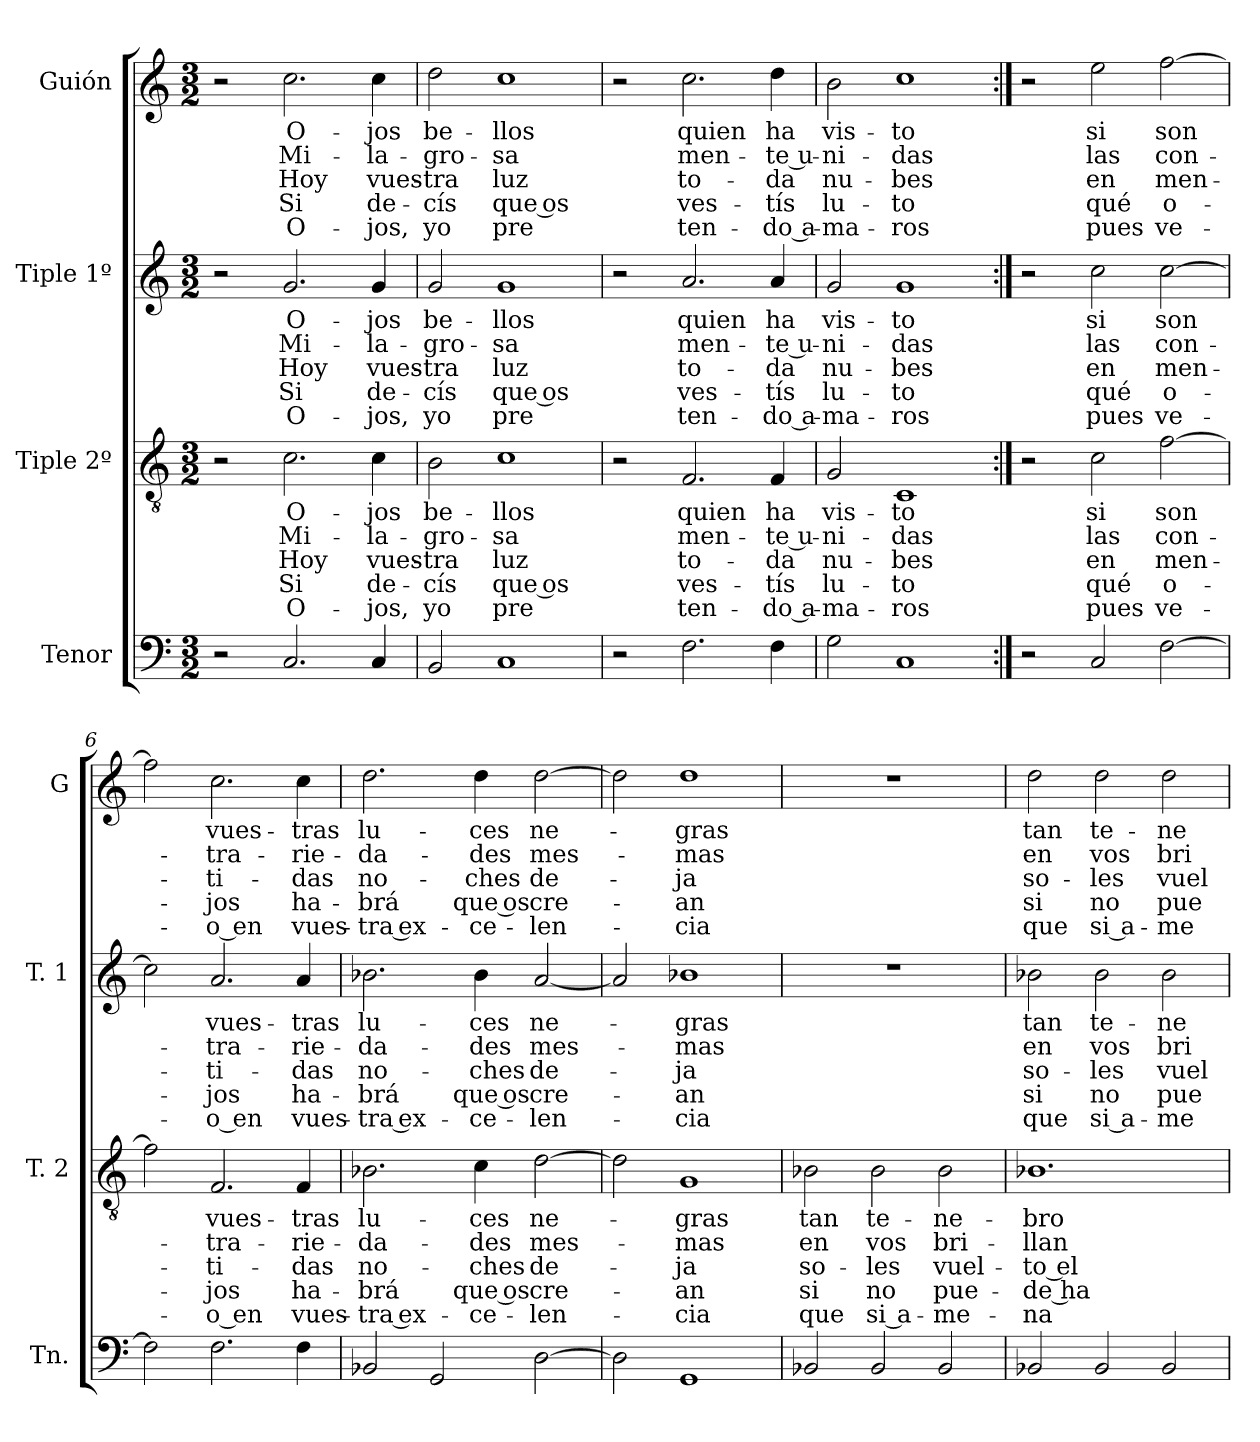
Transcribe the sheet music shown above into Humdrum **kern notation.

**kern	**kern	**text	**text	**text	**text	**text	**kern	**text	**text	**text	**text	**text	**kern	**text	**text	**text	**text	**text
*part4	*part3	*part3	*part3	*part3	*part3	*part3	*part2	*part2	*part2	*part2	*part2	*part2	*part1	*part1	*part1	*part1	*part1	*part1
*staff4	*staff3	*staff3	*staff3	*staff3	*staff3	*staff3	*staff2	*staff2	*staff2	*staff2	*staff2	*staff2	*staff1	*staff1	*staff1	*staff1	*staff1	*staff1
*I"Tenor	*I"Tiple 2º	*	*	*	*	*	*I"Tiple 1º	*	*	*	*	*	*I"Guión	*	*	*	*	*
*I'Tn.	*I'T. 2	*	*	*	*	*	*I'T. 1	*	*	*	*	*	*I'G	*	*	*	*	*
*clefF4	*clefGv2	*	*	*	*	*	*clefG2	*	*	*	*	*	*clefG2	*	*	*	*	*
*M3/2	*M3/2	*	*	*	*	*	*M3/2	*	*	*	*	*	*M3/2	*	*	*	*	*
=1	=1	=1	=1	=1	=1	=1	=1	=1	=1	=1	=1	=1	=1	=1	=1	=1	=1	=1
2r	2r	.	.	.	.	.	2r	.	.	.	.	.	2r	.	.	.	.	.
2.C	2.c	O-	Mi-	Hoy	Si	O-	2.g	O-	Mi-	Hoy	Si	O-	2.cc	O-	Mi-	Hoy	Si	O-
4C	4c	-jos	-la-	vues-	de-	-jos,	4g	-jos	-la-	vues-	de-	-jos,	4cc	-jos	-la-	vues-	de-	-jos,
=2	=2	=2	=2	=2	=2	=2	=2	=2	=2	=2	=2	=2	=2	=2	=2	=2	=2	=2
2BB	2B	be-	-gro-	-tra	-cís	yo	2g	be-	-gro-	-tra	-cís	yo	2dd	be-	-gro-	-tra	-cís	yo
1C	1c	-llos	-sa	luz	que os	pre	1g	-llos	-sa	luz	que os	pre	1cc	-llos	-sa	luz	que os	pre
=3	=3	=3	=3	=3	=3	=3	=3	=3	=3	=3	=3	=3	=3	=3	=3	=3	=3	=3
2r	2r	.	.	.	.	.	2r	.	.	.	.	.	2r	.	.	.	.	.
2.F	2.F	quien	men-	to-	ves-	ten-	2.a	quien	men-	to-	ves-	ten-	2.cc	quien	men-	to-	ves-	ten-
4F	4F	ha	te u-	-da	-tís	do a-	4a	ha	te u-	-da	-tís	do a-	4dd	ha	te u-	-da	-tís	do a-
=4	=4	=4	=4	=4	=4	=4	=4	=4	=4	=4	=4	=4	=4	=4	=4	=4	=4	=4
2G	2G	vis-	-ni-	nu-	lu-	-ma-	2g	vis-	-ni-	nu-	lu-	-ma-	2b	vis-	-ni-	nu-	lu-	-ma-
1C	1C	-to	-das	-bes	-to	-ros	1g	-to	-das	-bes	-to	-ros	1cc	-to	-das	-bes	-to	-ros
=5:|!	=5:|!	=5:|!	=5:|!	=5:|!	=5:|!	=5:|!	=5:|!	=5:|!	=5:|!	=5:|!	=5:|!	=5:|!	=5:|!	=5:|!	=5:|!	=5:|!	=5:|!	=5:|!
2r	2r	.	.	.	.	.	2r	.	.	.	.	.	2r	.	.	.	.	.
2C	2c	si	las	en	qué	pues	2cc	si	las	en	qué	pues	2ee	si	las	en	qué	pues
[2F	[2f	son	con-	men-	o-	ve-	[2cc	son	con-	men-	o-	ve-	[2ff	son	con-	men-	o-	ve-
=6	=6	=6	=6	=6	=6	=6	=6	=6	=6	=6	=6	=6	=6	=6	=6	=6	=6	=6
2F]	2f]	.	.	.	.	.	2cc]	.	.	.	.	.	2ff]	.	.	.	.	.
2.F	2.F	vues-	-tra-	-ti-	-jos	-o en	2.a	vues-	-tra-	-ti-	-jos	-o en	2.cc	vues-	-tra-	-ti-	-jos	-o en
4F	4F	-tras	-rie-	-das	ha-	vues-	4a	-tras	-rie-	-das	ha-	vues-	4cc	-tras	-rie-	-das	ha-	vues-
=7	=7	=7	=7	=7	=7	=7	=7	=7	=7	=7	=7	=7	=7	=7	=7	=7	=7	=7
2BB-X	2.B-X	lu-	-da-	no-	-brá	tra ex-	2.b-X	lu-	-da-	no-	-brá	tra ex-	2.dd	lu-	-da-	no-	-brá	tra ex-
2GG	.	.	.	.	.	.	.	.	.	.	.	.	.	.	.	.	.	.
.	4c	-ces	-des	-ches	que os	-ce-	4b-	-ces	-des	-ches	que os	-ce-	4dd	-ces	-des	-ches	que os	-ce-
[2D	[2d	ne-	mes-	de-	cre-	-len-	[2a	ne-	mes-	de-	cre-	-len-	[2dd	ne-	mes-	de-	cre-	-len-
=8	=8	=8	=8	=8	=8	=8	=8	=8	=8	=8	=8	=8	=8	=8	=8	=8	=8	=8
2D]	2d]	.	.	.	.	.	2a]	.	.	.	.	.	2dd]	.	.	.	.	.
1GG	1G	-gras	-mas	-ja	-an	-cia	1b-X	-gras	-mas	-ja	-an	-cia	1dd	-gras	-mas	-ja	-an	-cia
=9	=9	=9	=9	=9	=9	=9	=9	=9	=9	=9	=9	=9	=9	=9	=9	=9	=9	=9
2BB-X	2B-X	tan	en	so-	si	que	1.r	.	.	.	.	.	1.r	.	.	.	.	.
2BB-	2B-	te-	vos	-les	no	si a-	.	.	.	.	.	.	.	.	.	.	.	.
2BB-	2B-	-ne-	bri-	vuel-	pue-	-me-	.	.	.	.	.	.	.	.	.	.	.	.
=10	=10	=10	=10	=10	=10	=10	=10	=10	=10	=10	=10	=10	=10	=10	=10	=10	=10	=10
2BB-X	1.B-X	-bro-	-llan	-to el	de ha-	-na-	2b-X	tan	en	so-	si	que	2dd	tan	en	so-	si	que
2BB-	.	.	.	.	.	.	2b-	te-	vos	-les	no	si a-	2dd	te-	vos	-les	no	si a-
2BB-	.	.	.	.	.	.	2b-	-ne-	bri-	vuel-	pue-	-me-	2dd	-ne-	bri-	vuel-	pue-	-me-
=	=	=	=	=	=	=	=	=	=	=	=	=	=	=	=	=	=	=
*-	*-	*-	*-	*-	*-	*-	*-	*-	*-	*-	*-	*-	*-	*-	*-	*-	*-	*-
